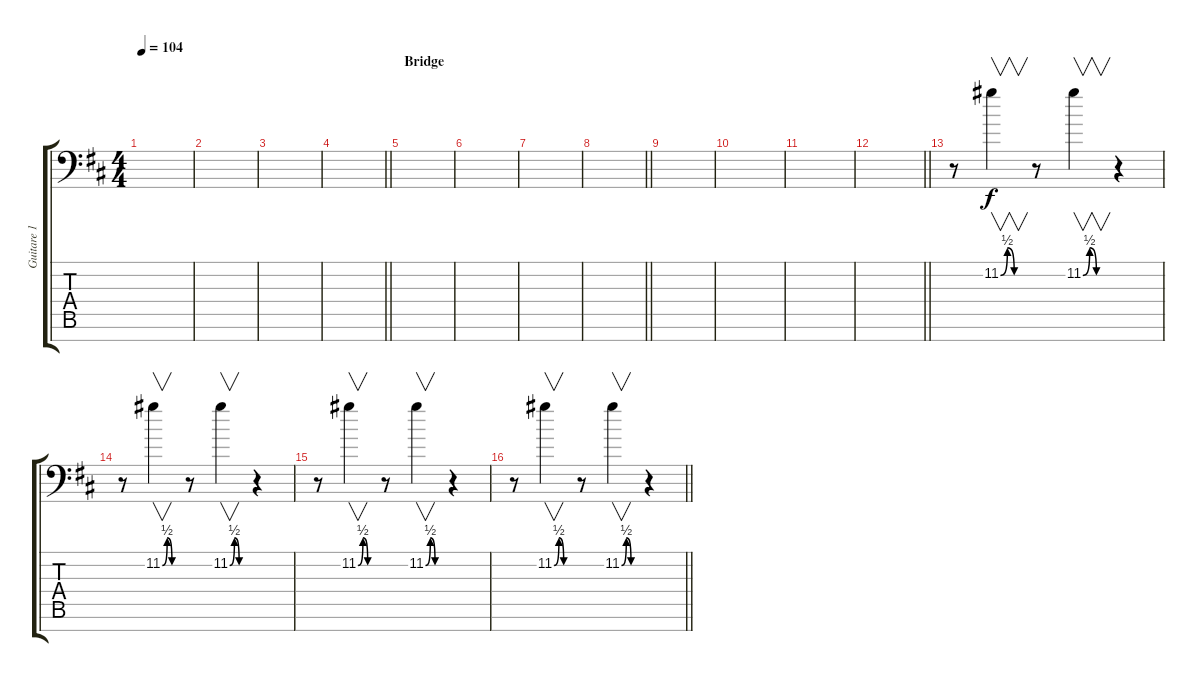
\track ("Guitare 1" "Guitare 1") {instrument overdrivenguitar}
\staff {score tabs}
\tuning (D4 A3 F3 C3 G2 D2 A1) {hide}
\ts (4 4)
\tempo 104
\clef f4
\ks d
|
|
|
\barLineRight lightlight
|
\section ("" "Bridge")
|
|
|
\barLineRight lightlight
|
|
|
|
\barLineRight lightlight
|
r.8 11.2{be (custom 0 0 15 2 30 0 60 0)}.4{v} r.8 11.2{be (custom 0 0 15 2 30 0 60 0)}.4{v} r.4 |
r.8 11.2{be (custom 0 0 15 2 30 0 60 0)}.4{v} r.8 11.2{be (custom 0 0 15 2 30 0 60 0)}.4{v} r.4 |
r.8 11.2{be (custom 0 0 15 2 30 0 60 0)}.4{v} r.8 11.2{be (custom 0 0 15 2 30 0 60 0)}.4{v} r.4 |
\barLineRight lightlight
r.8 11.2{be (custom 0 0 15 2 30 0 60 0)}.4{v} r.8 11.2{be (custom 0 0 15 2 30 0 60 0)}.4{v} r.4
